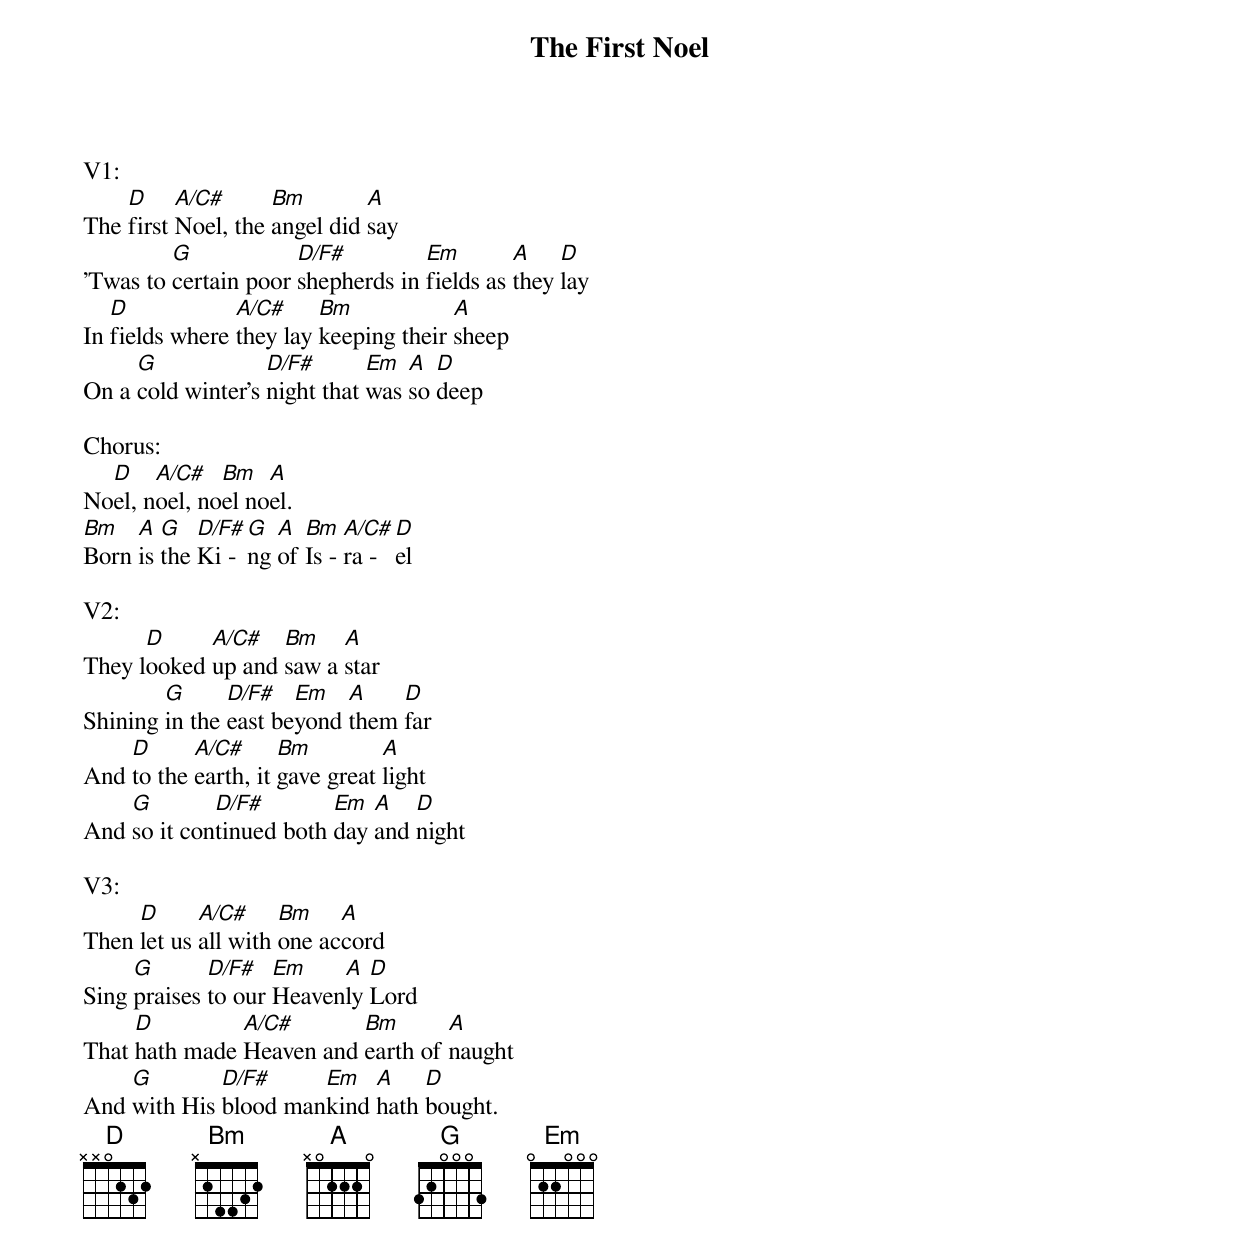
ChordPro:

{title:The First Noel}
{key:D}

V1:
The [D]first [A/C#]Noel, the [Bm]angel did [A]say
'Twas to [G]certain poor [D/F#]shepherds in [Em]fields as [A]they [D]lay
In [D]fields where [A/C#]they lay [Bm]keeping their [A]sheep
On a [G]cold winter's [D/F#]night that [Em]was [A]so [D]deep

Chorus:
No[D]el, n[A/C#]oel, no[Bm]el no[A]el.
[Bm]Born [A]is [G]the [D/F#]Ki - [G]ng [A]of [Bm]Is - [A/C#]ra - [D]el

V2:
They l[D]ooked [A/C#]up and [Bm]saw a [A]star
Shining [G]in the [D/F#]east be[Em]yond [A]them [D]far
And [D]to the [A/C#]earth, it [Bm]gave great [A]light
And [G]so it con[D/F#]tinued both [Em]day [A]and [D]night

V3:
Then [D]let us [A/C#]all with [Bm]one ac[A]cord
Sing [G]praises [D/F#]to our [Em]Heaven[A]ly [D]Lord
That [D]hath made [A/C#]Heaven and [Bm]earth of [A]naught
And [G]with His [D/F#]blood man[Em]kind [A]hath [D]bought.
